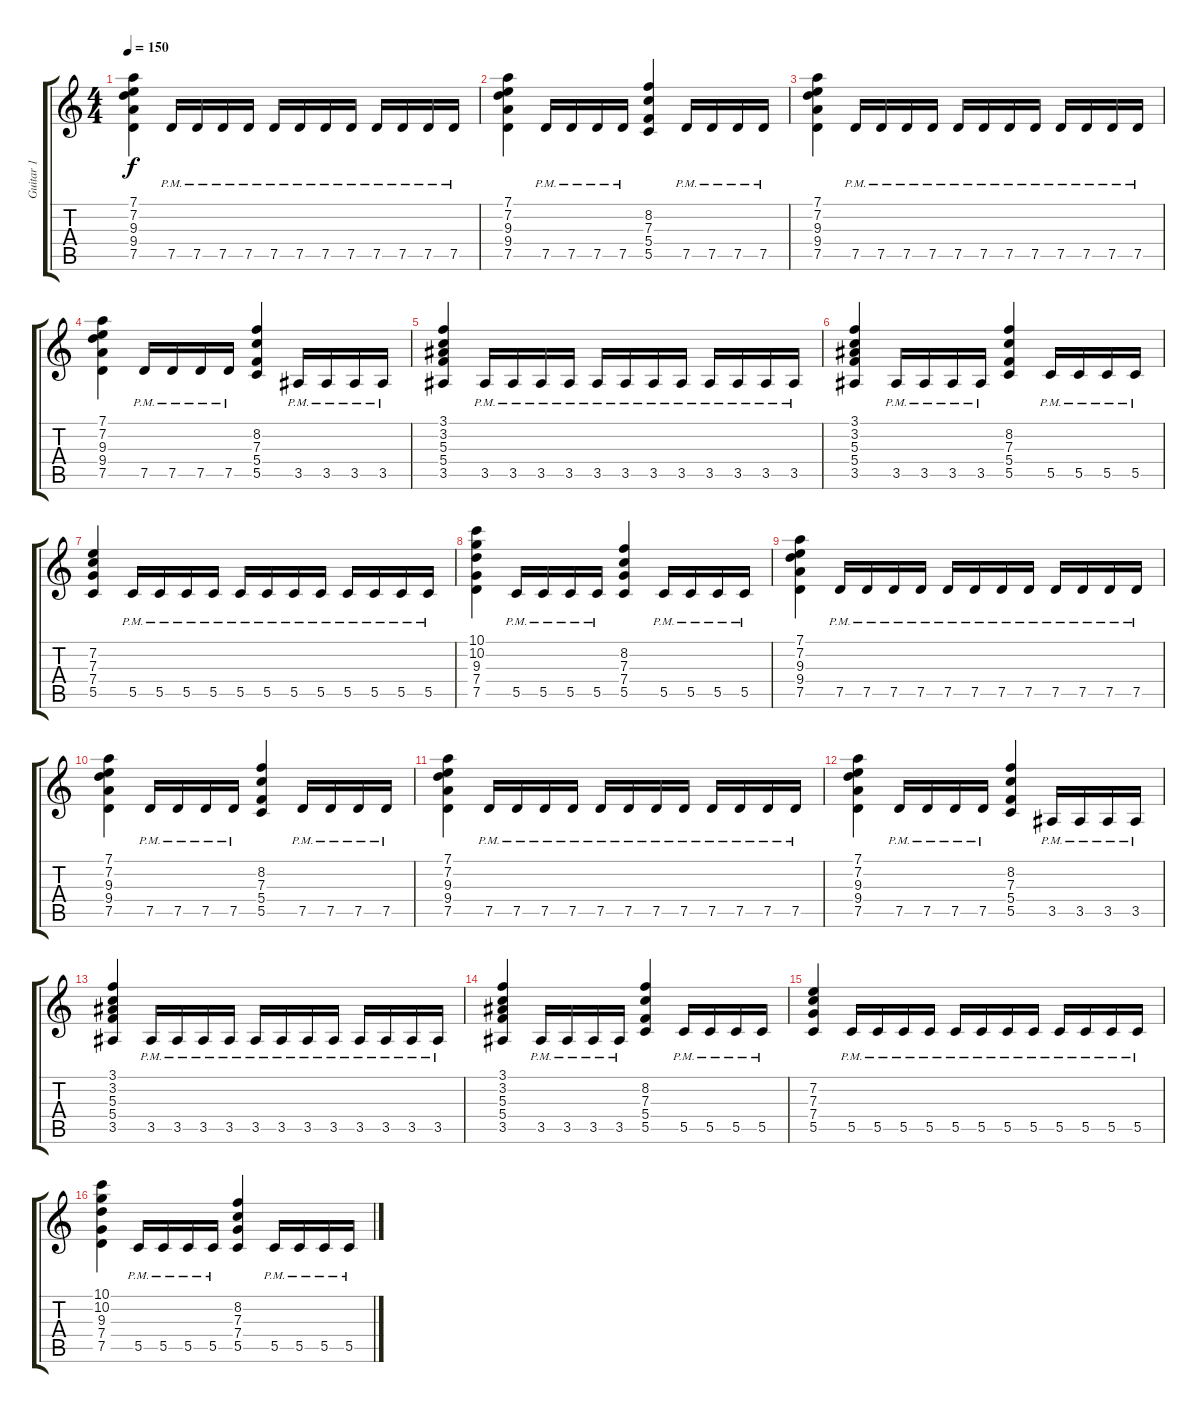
\track ("Guitar 1" "Guitar 1") {instrument distortionguitar}
\staff {score tabs}
\tuning (D4 A3 F3 C3 G2 D2) {hide}
\ts (4 4)
\tempo 150
\clef g2
\ks c
(7.1 7.2 9.3 9.4 7.5).4{dy f} 7.5{pm}.16 7.5{pm}.16 7.5{pm}.16 7.5{pm}.16 7.5{pm}.16 7.5{pm}.16 7.5{pm}.16 7.5{pm}.16 7.5{pm}.16 7.5{pm}.16 7.5{pm}.16 7.5{pm}.16 |
(7.1 7.2 9.3 9.4 7.5).4 7.5{pm}.16 7.5{pm}.16 7.5{pm}.16 7.5{pm}.16 (8.2 7.3 5.4 5.5).4 7.5{pm}.16 7.5{pm}.16 7.5{pm}.16 7.5{pm}.16 |
(7.1 7.2 9.3 9.4 7.5).4 7.5{pm}.16 7.5{pm}.16 7.5{pm}.16 7.5{pm}.16 7.5{pm}.16 7.5{pm}.16 7.5{pm}.16 7.5{pm}.16 7.5{pm}.16 7.5{pm}.16 7.5{pm}.16 7.5{pm}.16 |
(7.1 7.2 9.3 9.4 7.5).4 7.5{pm}.16 7.5{pm}.16 7.5{pm}.16 7.5{pm}.16 (8.2 7.3 5.4 5.5).4 3.5{pm}.16 3.5{pm}.16 3.5{pm}.16 3.5{pm}.16 |
(3.1 3.2 5.3 5.4 3.5).4 3.5{pm}.16 3.5{pm}.16 3.5{pm}.16 3.5{pm}.16 3.5{pm}.16 3.5{pm}.16 3.5{pm}.16 3.5{pm}.16 3.5{pm}.16 3.5{pm}.16 3.5{pm}.16 3.5{pm}.16 |
(3.1 3.2 5.3 5.4 3.5).4 3.5{pm}.16 3.5{pm}.16 3.5{pm}.16 3.5{pm}.16 (8.2 7.3 5.4 5.5).4 5.5{pm}.16 5.5{pm}.16 5.5{pm}.16 5.5{pm}.16 |
(7.2 7.3 7.4 5.5).4 5.5{pm}.16 5.5{pm}.16 5.5{pm}.16 5.5{pm}.16 5.5{pm}.16 5.5{pm}.16 5.5{pm}.16 5.5{pm}.16 5.5{pm}.16 5.5{pm}.16 5.5{pm}.16 5.5{pm}.16 |
(10.1 10.2 9.3 7.4 7.5).4 5.5{pm}.16 5.5{pm}.16 5.5{pm}.16 5.5{pm}.16 (8.2 7.3 7.4 5.5).4 5.5{pm}.16 5.5{pm}.16 5.5{pm}.16 5.5{pm}.16 |
(7.1 7.2 9.3 9.4 7.5).4 7.5{pm}.16 7.5{pm}.16 7.5{pm}.16 7.5{pm}.16 7.5{pm}.16 7.5{pm}.16 7.5{pm}.16 7.5{pm}.16 7.5{pm}.16 7.5{pm}.16 7.5{pm}.16 7.5{pm}.16 |
(7.1 7.2 9.3 9.4 7.5).4 7.5{pm}.16 7.5{pm}.16 7.5{pm}.16 7.5{pm}.16 (8.2 7.3 5.4 5.5).4 7.5{pm}.16 7.5{pm}.16 7.5{pm}.16 7.5{pm}.16 |
(7.1 7.2 9.3 9.4 7.5).4 7.5{pm}.16 7.5{pm}.16 7.5{pm}.16 7.5{pm}.16 7.5{pm}.16 7.5{pm}.16 7.5{pm}.16 7.5{pm}.16 7.5{pm}.16 7.5{pm}.16 7.5{pm}.16 7.5{pm}.16 |
(7.1 7.2 9.3 9.4 7.5).4 7.5{pm}.16 7.5{pm}.16 7.5{pm}.16 7.5{pm}.16 (8.2 7.3 5.4 5.5).4 3.5{pm}.16 3.5{pm}.16 3.5{pm}.16 3.5{pm}.16 |
(3.1 3.2 5.3 5.4 3.5).4 3.5{pm}.16 3.5{pm}.16 3.5{pm}.16 3.5{pm}.16 3.5{pm}.16 3.5{pm}.16 3.5{pm}.16 3.5{pm}.16 3.5{pm}.16 3.5{pm}.16 3.5{pm}.16 3.5{pm}.16 |
(3.1 3.2 5.3 5.4 3.5).4 3.5{pm}.16 3.5{pm}.16 3.5{pm}.16 3.5{pm}.16 (8.2 7.3 5.4 5.5).4 5.5{pm}.16 5.5{pm}.16 5.5{pm}.16 5.5{pm}.16 |
(7.2 7.3 7.4 5.5).4 5.5{pm}.16 5.5{pm}.16 5.5{pm}.16 5.5{pm}.16 5.5{pm}.16 5.5{pm}.16 5.5{pm}.16 5.5{pm}.16 5.5{pm}.16 5.5{pm}.16 5.5{pm}.16 5.5{pm}.16 |
(10.1 10.2 9.3 7.4 7.5).4 5.5{pm}.16 5.5{pm}.16 5.5{pm}.16 5.5{pm}.16 (8.2 7.3 7.4 5.5).4 5.5{pm}.16 5.5{pm}.16 5.5{pm}.16 5.5{pm}.16
